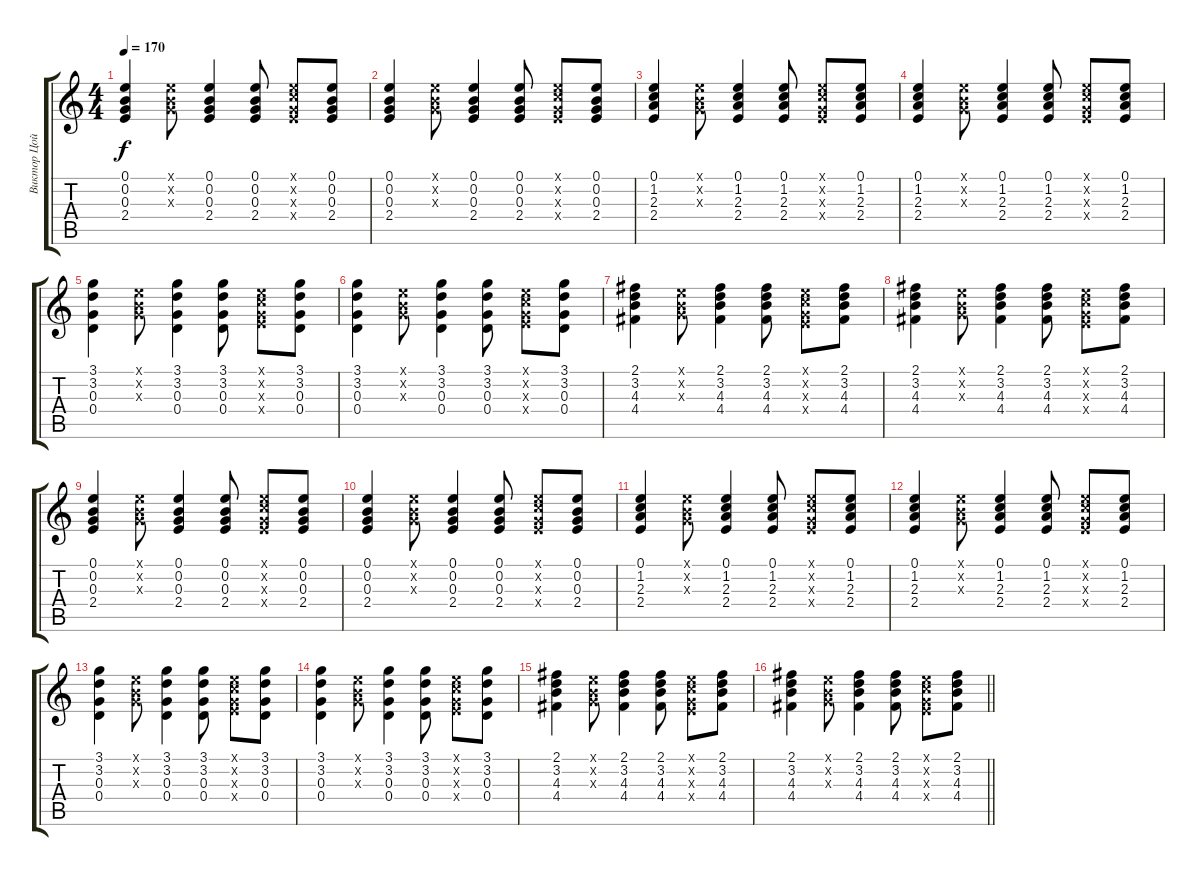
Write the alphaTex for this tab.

\track ("Виктор Цой" "Виктор Цой") {instrument acousticguitarsteel}
\staff {score tabs}
\tuning (E4 B3 G3 D3 A2 E2) {hide}
\ts (4 4)
\tempo 170
\clef g2
\ks c
(0.1 0.2 0.3 2.4).4{dy f} (0.1{x} 0.2{x} 0.3{x}).8 (0.1 0.2 0.3 2.4).4 (0.1 0.2 0.3 2.4).8 (0.1{x} 1.2{x} 0.3{x} 2.4{x}).8 (0.1 0.2 0.3 2.4).8 |
(0.1 0.2 0.3 2.4).4 (0.1{x} 0.2{x} 0.3{x}).8 (0.1 0.2 0.3 2.4).4 (0.1 0.2 0.3 2.4).8 (0.1{x} 1.2{x} 0.3{x} 2.4{x}).8 (0.1 0.2 0.3 2.4).8 |
(0.1 1.2 2.3 2.4).4 (0.1{x} 0.2{x} 0.3{x}).8 (0.1 1.2 2.3 2.4).4 (0.1 1.2 2.3 2.4).8 (0.1{x} 1.2{x} 0.3{x} 2.4{x}).8 (0.1 1.2 2.3 2.4).8 |
(0.1 1.2 2.3 2.4).4 (0.1{x} 0.2{x} 0.3{x}).8 (0.1 1.2 2.3 2.4).4 (0.1 1.2 2.3 2.4).8 (0.1{x} 1.2{x} 0.3{x} 2.4{x}).8 (0.1 1.2 2.3 2.4).8 |
(3.1 3.2 0.3 0.4).4 (0.1{x} 0.2{x} 0.3{x}).8 (3.1 3.2 0.3 0.4).4 (3.1 3.2 0.3 0.4).8 (0.1{x} 1.2{x} 0.3{x} 2.4{x}).8 (3.1 3.2 0.3 0.4).8 |
(3.1 3.2 0.3 0.4).4 (0.1{x} 0.2{x} 0.3{x}).8 (3.1 3.2 0.3 0.4).4 (3.1 3.2 0.3 0.4).8 (0.1{x} 1.2{x} 0.3{x} 2.4{x}).8 (3.1 3.2 0.3 0.4).8 |
(2.1 3.2 4.3 4.4).4 (0.1{x} 0.2{x} 0.3{x}).8 (2.1 3.2 4.3 4.4).4 (2.1 3.2 4.3 4.4).8 (0.1{x} 1.2{x} 0.3{x} 2.4{x}).8 (2.1 3.2 4.3 4.4).8 |
(2.1 3.2 4.3 4.4).4 (0.1{x} 0.2{x} 0.3{x}).8 (2.1 3.2 4.3 4.4).4 (2.1 3.2 4.3 4.4).8 (0.1{x} 1.2{x} 0.3{x} 2.4{x}).8 (2.1 3.2 4.3 4.4).8 |
(0.1 0.2 0.3 2.4).4 (0.1{x} 0.2{x} 0.3{x}).8 (0.1 0.2 0.3 2.4).4 (0.1 0.2 0.3 2.4).8 (0.1{x} 1.2{x} 0.3{x} 2.4{x}).8 (0.1 0.2 0.3 2.4).8 |
(0.1 0.2 0.3 2.4).4 (0.1{x} 0.2{x} 0.3{x}).8 (0.1 0.2 0.3 2.4).4 (0.1 0.2 0.3 2.4).8 (0.1{x} 1.2{x} 0.3{x} 2.4{x}).8 (0.1 0.2 0.3 2.4).8 |
(0.1 1.2 2.3 2.4).4 (0.1{x} 0.2{x} 0.3{x}).8 (0.1 1.2 2.3 2.4).4 (0.1 1.2 2.3 2.4).8 (0.1{x} 1.2{x} 0.3{x} 2.4{x}).8 (0.1 1.2 2.3 2.4).8 |
(0.1 1.2 2.3 2.4).4 (0.1{x} 0.2{x} 0.3{x}).8 (0.1 1.2 2.3 2.4).4 (0.1 1.2 2.3 2.4).8 (0.1{x} 1.2{x} 0.3{x} 2.4{x}).8 (0.1 1.2 2.3 2.4).8 |
(3.1 3.2 0.3 0.4).4 (0.1{x} 0.2{x} 0.3{x}).8 (3.1 3.2 0.3 0.4).4 (3.1 3.2 0.3 0.4).8 (0.1{x} 1.2{x} 0.3{x} 2.4{x}).8 (3.1 3.2 0.3 0.4).8 |
(3.1 3.2 0.3 0.4).4 (0.1{x} 0.2{x} 0.3{x}).8 (3.1 3.2 0.3 0.4).4 (3.1 3.2 0.3 0.4).8 (0.1{x} 1.2{x} 0.3{x} 2.4{x}).8 (3.1 3.2 0.3 0.4).8 |
(2.1 3.2 4.3 4.4).4 (0.1{x} 0.2{x} 0.3{x}).8 (2.1 3.2 4.3 4.4).4 (2.1 3.2 4.3 4.4).8 (0.1{x} 1.2{x} 0.3{x} 2.4{x}).8 (2.1 3.2 4.3 4.4).8 |
\barLineRight lightlight
(2.1 3.2 4.3 4.4).4 (0.1{x} 0.2{x} 0.3{x}).8 (2.1 3.2 4.3 4.4).4 (2.1 3.2 4.3 4.4).8 (0.1{x} 1.2{x} 0.3{x} 2.4{x}).8 (2.1 3.2 4.3 4.4).8
